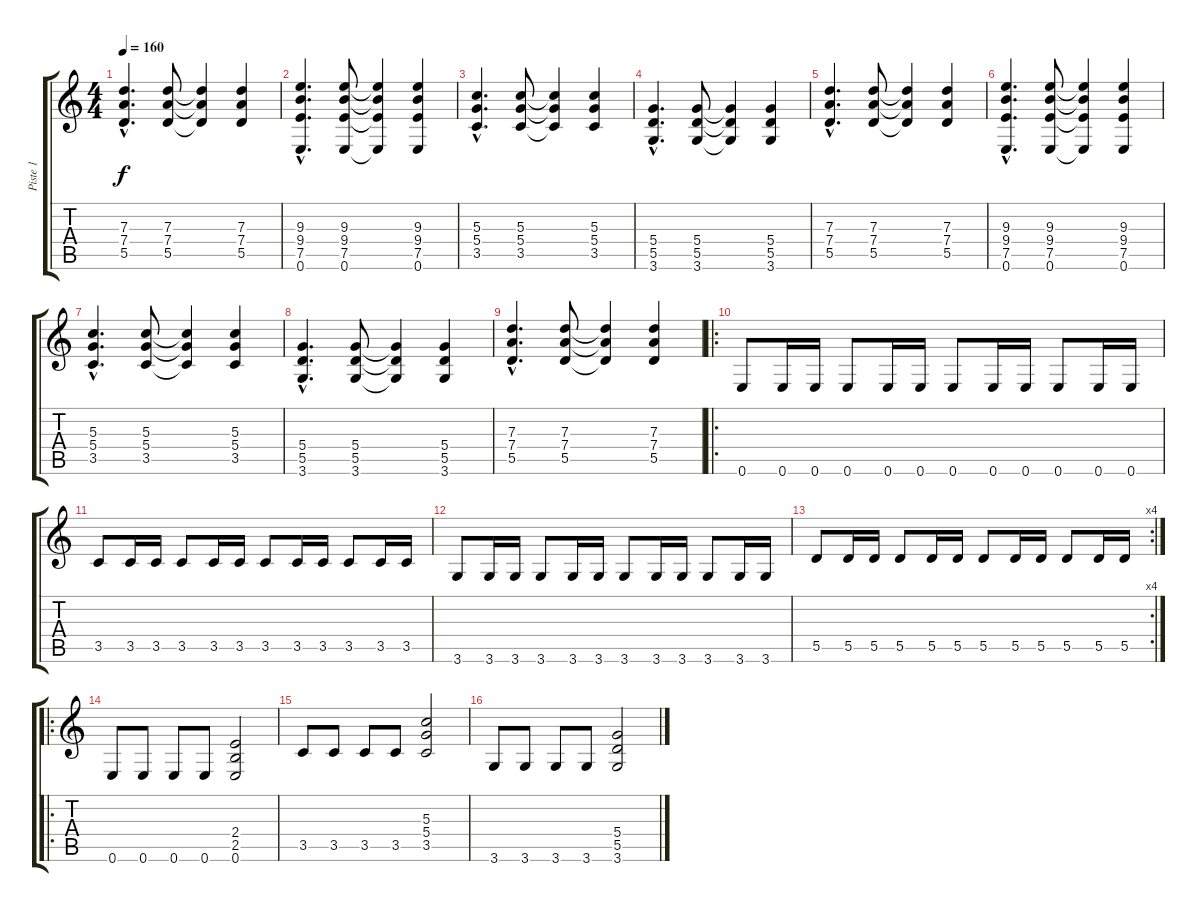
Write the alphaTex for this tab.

\track ("Piste 1" "Piste 1") {instrument distortionguitar}
\staff {score tabs}
\tuning (E4 B3 G3 D3 A2 E2) {hide}
\ts (4 4)
\tempo 160
\clef g2
\ks c
(7.3{hac} 7.4{hac} 5.5{hac}).4{d dy f} (7.3 7.4 5.5).8 (7.3{t} 7.4{t} 5.5{t}).4 (7.3 7.4 5.5).4 |
(9.3{hac} 9.4{hac} 7.5{hac} 0.6{hac}).4{d} (9.3 9.4 7.5 0.6).8 (9.3{t} 9.4{t} 7.5{t} 0.6{t}).4 (9.3 9.4 7.5 0.6).4 |
(5.3{hac} 5.4{hac} 3.5{hac}).4{d} (5.3 5.4 3.5).8 (5.3{t} 5.4{t} 3.5{t}).4 (5.3 5.4 3.5).4 |
(5.4{hac} 5.5{hac} 3.6{hac}).4{d} (5.4 5.5 3.6).8 (5.4{t} 5.5{t} 3.6{t}).4 (5.4 5.5 3.6).4 |
(7.3{hac} 7.4{hac} 5.5{hac}).4{d} (7.3 7.4 5.5).8 (7.3{t} 7.4{t} 5.5{t}).4 (7.3 7.4 5.5).4 |
(9.3{hac} 9.4{hac} 7.5{hac} 0.6{hac}).4{d} (9.3 9.4 7.5 0.6).8 (9.3{t} 9.4{t} 7.5{t} 0.6{t}).4 (9.3 9.4 7.5 0.6).4 |
(5.3{hac} 5.4{hac} 3.5{hac}).4{d} (5.3 5.4 3.5).8 (5.3{t} 5.4{t} 3.5{t}).4 (5.3 5.4 3.5).4 |
(5.4{hac} 5.5{hac} 3.6{hac}).4{d} (5.4 5.5 3.6).8 (5.4{t} 5.5{t} 3.6{t}).4 (5.4 5.5 3.6).4 |
(7.3{hac} 7.4{hac} 5.5{hac}).4{d} (7.3 7.4 5.5).8 (7.3{t} 7.4{t} 5.5{t}).4 (7.3 7.4 5.5).4 |
\ro
0.6.8 0.6.16 0.6.16 0.6.8 0.6.16 0.6.16 0.6.8 0.6.16 0.6.16 0.6.8 0.6.16 0.6.16 |
3.5.8 3.5.16 3.5.16 3.5.8 3.5.16 3.5.16 3.5.8 3.5.16 3.5.16 3.5.8 3.5.16 3.5.16 |
3.6.8 3.6.16 3.6.16 3.6.8 3.6.16 3.6.16 3.6.8 3.6.16 3.6.16 3.6.8 3.6.16 3.6.16 |
\rc 4
5.5.8 5.5.16 5.5.16 5.5.8 5.5.16 5.5.16 5.5.8 5.5.16 5.5.16 5.5.8 5.5.16 5.5.16 |
\ro
0.6.8 0.6.8 0.6.8 0.6.8 (2.4 2.5 0.6).2 |
3.5.8 3.5.8 3.5.8 3.5.8 (5.3 5.4 3.5).2 |
3.6.8 3.6.8 3.6.8 3.6.8 (5.4 5.5 3.6).2
